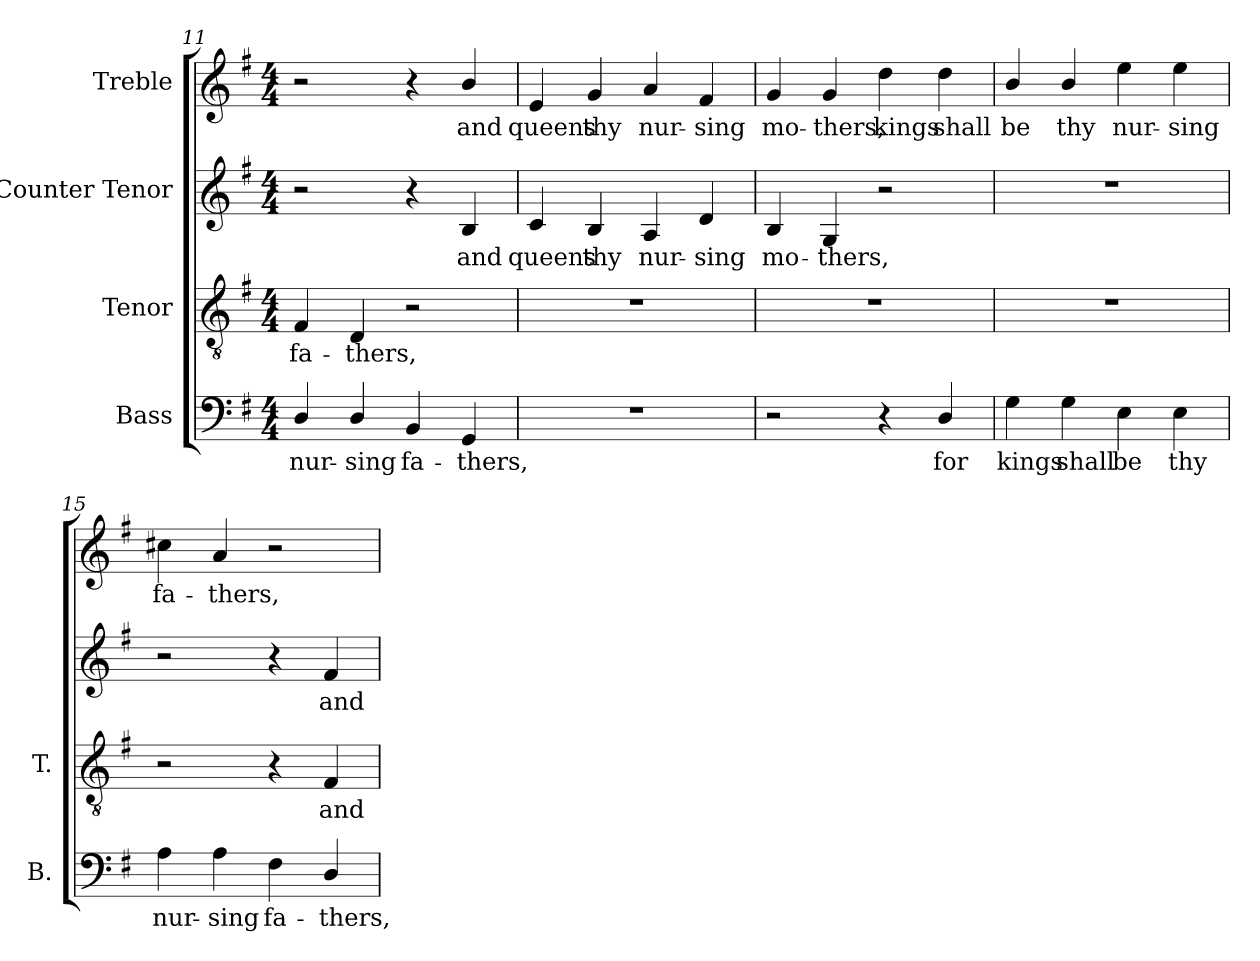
**kern	**text	**kern	**text	**kern	**text	**kern	**text
*part4	*part4	*part3	*part3	*part2	*part2	*part1	*part1
*staff4	*staff4	*staff3	*staff3	*staff2	*staff2	*staff1	*staff1
*I"Bass	*	*I"Tenor	*	*I"Counter Tenor	*	*I"Treble	*
*I'B.	*	*I'T.	*	*	*	*	*
*clefF4	*	*clefGv2	*	*clefG2	*	*clefG2	*
*	*	*ITrd7c12	*	*	*	*	*
*k[f#]	*	*k[f#]	*	*k[f#]	*	*k[f#]	*
*G:	*	*G:	*	*G:	*	*G:	*
*M4/4	*	*M4/4	*	*M4/4	*	*M4/4	*
=11	=11	=11	=11	=11	=11	=11	=11
!	!LO:LY:b:color=#000000	!	!	!	!	!	!
!	!	!	!LO:LY:b:color=#000000	!	!	!	!
4Di/	nur-	4FF#i/	fa-	2r	.	2r	.
!	!LO:LY:b:color=#000000	!	!	!	!	!	!
!	!	!	!LO:LY:b:color=#000000	!	!	!	!
4Di/	-sing	4DDi/	-thers,	.	.	.	.
!	!LO:LY:b:color=#000000	!	!	!	!	!	!
4BBi/	fa-	2r	.	4r	.	4r	.
!	!LO:LY:b:color=#000000	!	!	!	!	!	!
!	!	!	!	!	!LO:LY:b:color=#000000	!	!
!	!	!	!	!	!	!	!LO:LY:b:color=#000000
4GGi/	-thers,	.	.	4Bi/	and	4bi/	and
=12	=12	=12	=12	=12	=12	=12	=12
!	!	!	!	!	!LO:LY:b:color=#000000	!	!
!	!	!	!	!	!	!	!LO:LY:b:color=#000000
1r	.	1r	.	4ci/	queens	4ei/	queens
!	!	!	!	!	!LO:LY:b:color=#000000	!	!
!	!	!	!	!	!	!	!LO:LY:b:color=#000000
.	.	.	.	4Bi/	thy	4gi/	thy
!	!	!	!	!	!LO:LY:b:color=#000000	!	!
!	!	!	!	!	!	!	!LO:LY:b:color=#000000
.	.	.	.	4Ai/	nur-	4ai/	nur-
!	!	!	!	!	!LO:LY:b:color=#000000	!	!
!	!	!	!	!	!	!	!LO:LY:b:color=#000000
.	.	.	.	4di/	-sing	4f#i/	-sing
!!LO:PB:g=z
=13	=13	=13	=13	=13	=13	=13	=13
!	!	!	!	!	!LO:LY:b:color=#000000	!	!
!	!	!	!	!	!	!	!LO:LY:b:color=#000000
2r	.	1r	.	4Bi/	mo-	4gi/	mo-
!	!	!	!	!	!LO:LY:b:color=#000000	!	!
!	!	!	!	!	!	!	!LO:LY:b:color=#000000
.	.	.	.	4Gi/	-thers,	4gi/	-thers,
!	!	!	!	!	!	!	!LO:LY:b:color=#000000
4r	.	.	.	2r	.	4ddi\	kings
!	!LO:LY:b:color=#000000	!	!	!	!	!	!
!	!	!	!	!	!	!	!LO:LY:b:color=#000000
4Di/	for	.	.	.	.	4ddi\	shall
=14	=14	=14	=14	=14	=14	=14	=14
!	!LO:LY:b:color=#000000	!	!	!	!	!	!
!	!	!	!	!	!	!	!LO:LY:b:color=#000000
4Gi\	kings	1r	.	1r	.	4bi/	be
!	!LO:LY:b:color=#000000	!	!	!	!	!	!
!	!	!	!	!	!	!	!LO:LY:b:color=#000000
4Gi\	shall	.	.	.	.	4bi/	thy
!	!LO:LY:b:color=#000000	!	!	!	!	!	!
!	!	!	!	!	!	!	!LO:LY:b:color=#000000
4Ei\	be	.	.	.	.	4eei\	nur-
!	!LO:LY:b:color=#000000	!	!	!	!	!	!
!	!	!	!	!	!	!	!LO:LY:b:color=#000000
4Ei\	thy	.	.	.	.	4eei\	-sing
=15	=15	=15	=15	=15	=15	=15	=15
!	!LO:LY:b:color=#000000	!	!	!	!	!	!
!	!	!	!	!	!	!	!LO:LY:b:color=#000000
4Ai\	nur-	2r	.	2r	.	4cc#Xi\	fa-
!	!LO:LY:b:color=#000000	!	!	!	!	!	!
!	!	!	!	!	!	!	!LO:LY:b:color=#000000
4Ai\	-sing	.	.	.	.	4ai/	-thers,
!	!LO:LY:b:color=#000000	!	!	!	!	!	!
4F#i\	fa-	4r	.	4r	.	2r	.
!	!LO:LY:b:color=#000000	!	!	!	!	!	!
!	!	!	!LO:LY:b:color=#000000	!	!	!	!
!	!	!	!	!	!LO:LY:b:color=#000000	!	!
4Di/	-thers,	4FF#i/	and	4f#i/	and	.	.
=	=	=	=	=	=	=	=
*-	*-	*-	*-	*-	*-	*-	*-
